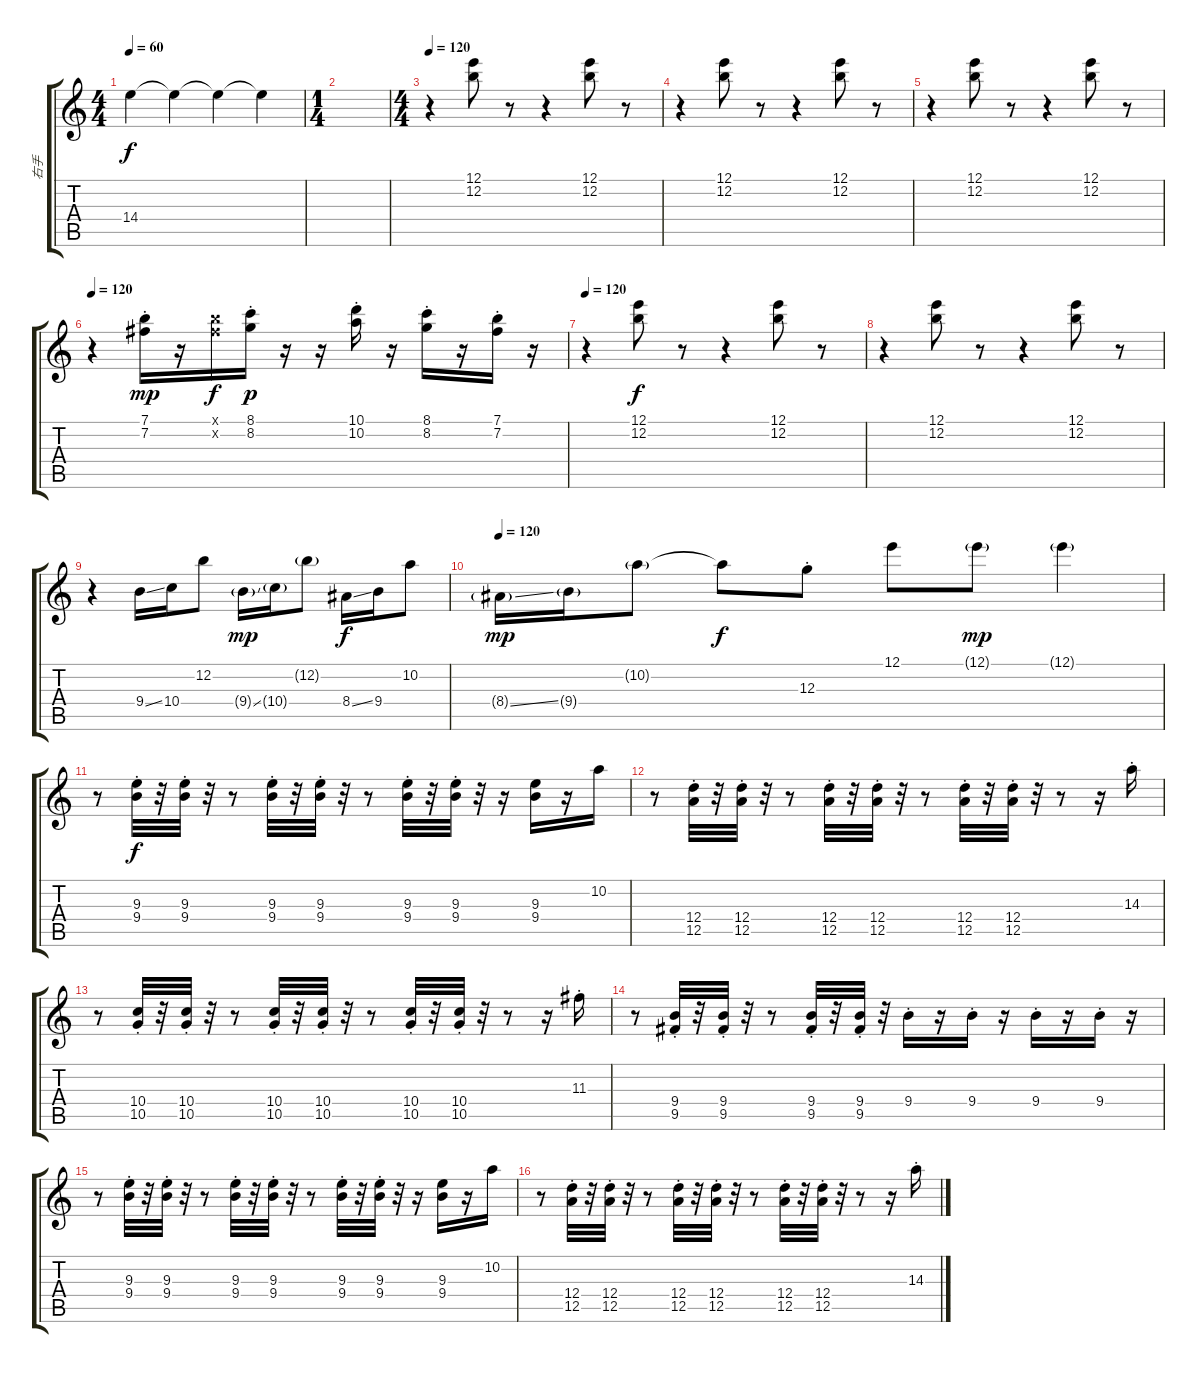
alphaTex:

\track ("右手" "右手") {instrument electricguitarmuted}
\staff {score tabs}
\tuning (E4 B3 G3 D3 A2 E2) {hide}
\ts (4 4)
\tempo 60
\clef g2
\ks c
14.4.4{dy f} 14.4{t}.4 14.4{t}.4 14.4{t}.4 |
\ts (1 4)
|
\ts (4 4)
\tempo 120
r.4 (12.1 12.2).8 r.8 r.4 (12.1 12.2).8 r.8 |
r.4 (12.1 12.2).8 r.8 r.4 (12.1 12.2).8 r.8 |
r.4 (12.1 12.2).8 r.8 r.4 (12.1 12.2).8 r.8 |
\tempo 120
r.4 (7.1{st} 7.2{st}).16{dy mp} r.16 (7.1{x} 7.2{x}).16{dy f} (8.1{st} 8.2{st}).16{dy p} r.16 r.16 (10.1{st} 10.2{st}).16 r.16 (8.1{st} 8.2{st}).16 r.16 (7.1{st} 7.2{st}).16 r.16 |
\tempo 120
r.4 (12.1 12.2).8{dy f} r.8 r.4 (12.1 12.2).8 r.8 |
r.4 (12.1 12.2).8 r.8 r.4 (12.1 12.2).8 r.8 |
r.4 9.4{ss}.16 10.4.16 12.2.8 9.4{ss g}.16{dy mp} 10.4{g}.16 12.2{g}.8 8.4{ss}.16{dy f} 9.4.16 10.2.8 |
\tempo 120
8.4{ss g}.16{dy mp} 9.4{g}.16 10.2{g}.8 10.2{t}.8{dy f} 12.3{st}.8 12.1.8 12.1{g}.8{dy mp} 12.1{g}.4 |
r.8{volume 10} (9.3{st} 9.4{st}).32{dy f} r.32 (9.3{st} 9.4{st}).32 r.32 r.8 (9.3{st} 9.4{st}).32 r.32 (9.3{st} 9.4{st}).32 r.32 r.8 (9.3{st} 9.4{st}).32 r.32 (9.3{st} 9.4{st}).32 r.32 r.16 (9.3 9.4).16 r.16 10.2.16 |
r.8 (12.4{st} 12.5{st}).32 r.32 (12.4{st} 12.5{st}).32 r.32 r.8 (12.4{st} 12.5{st}).32 r.32 (12.4{st} 12.5{st}).32 r.32 r.8 (12.4{st} 12.5{st}).32 r.32 (12.4{st} 12.5{st}).32 r.32 r.8 r.16 14.3{st}.16 |
r.8 (10.4{st} 10.5{st}).32 r.32 (10.4{st} 10.5{st}).32 r.32 r.8 (10.4{st} 10.5{st}).32 r.32 (10.4{st} 10.5{st}).32 r.32 r.8 (10.4{st} 10.5{st}).32 r.32 (10.4{st} 10.5{st}).32 r.32 r.8 r.16 11.3{st}.16 |
r.8 (9.4{st} 9.5{st}).32 r.32 (9.4{st} 9.5{st}).32 r.32 r.8 (9.4{st} 9.5{st}).32 r.32 (9.4{st} 9.5{st}).32 r.32 9.4{st}.16 r.16 9.4{st}.16 r.16 9.4{st}.16 r.16 9.4{st}.16 r.16 |
r.8{volume 10} (9.3{st} 9.4{st}).32 r.32 (9.3{st} 9.4{st}).32 r.32 r.8 (9.3{st} 9.4{st}).32 r.32 (9.3{st} 9.4{st}).32 r.32 r.8 (9.3{st} 9.4{st}).32 r.32 (9.3{st} 9.4{st}).32 r.32 r.16 (9.3 9.4).16 r.16 10.2.16 |
r.8 (12.4{st} 12.5{st}).32 r.32 (12.4{st} 12.5{st}).32 r.32 r.8 (12.4{st} 12.5{st}).32 r.32 (12.4{st} 12.5{st}).32 r.32 r.8 (12.4{st} 12.5{st}).32 r.32 (12.4{st} 12.5{st}).32 r.32 r.8 r.16 14.3{st}.16
